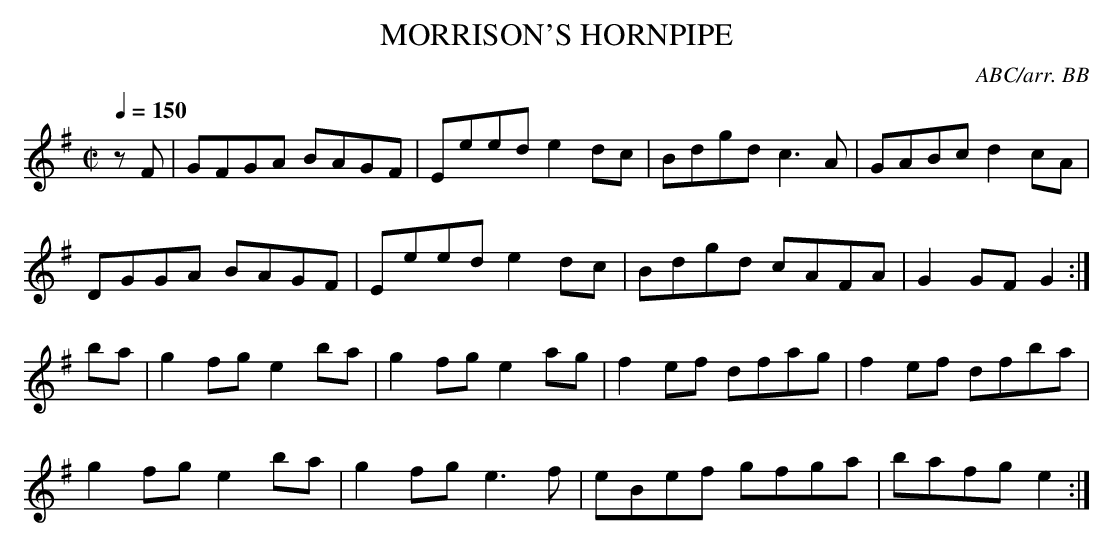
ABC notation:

X:1
T:MORRISON'S HORNPIPE
C:ABC/arr. BB
Q:1/4=150
L:1/8
M:C|
K:G
zF|GFGA BAGF|Eeed e2 dc|Bdgd c3A|GABc d2cA|
DGGA BAGF|Eeed e2 dc|Bdgd cAFA|G2 GF G2 :|
ba|g2 fg e2 ba|g2 fg e2 ag|f2ef dfag|f2ef dfba|
g2 fg e2 ba|g2 fg e3 f|eBef gfga|bafg e2 :|
